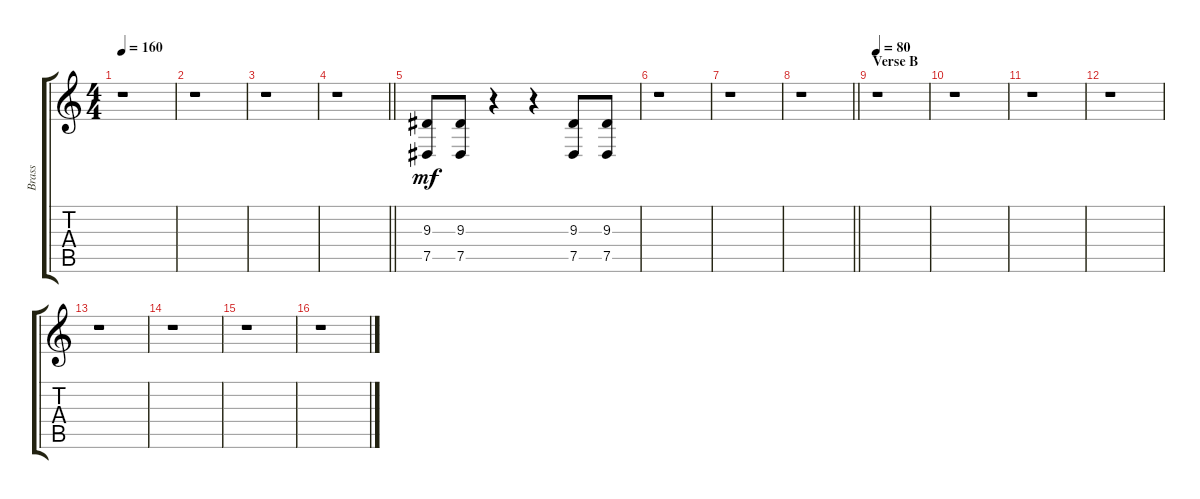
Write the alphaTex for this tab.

\track ("Brass" "Brass") {instrument brasssection}
\staff {score tabs}
\tuning (Eb4 Bb3 Gb3 Db3 Ab2 Eb2) {hide}
\ts (4 4)
\tempo 160
\clef g2
\ks c
r.1{dy mf} |
r.1 |
r.1 |
\barLineRight lightlight
r.1 |
\section ("" "")
(9.3 7.5).8 (9.3 7.5).8 r.4 r.4 (9.3 7.5).8 (9.3 7.5).8 |
r.1 |
r.1 |
\barLineRight lightlight
r.1 |
\section ("" "Verse B")
\tempo 80
r.1 |
r.1 |
r.1 |
r.1 |
r.1 |
r.1 |
r.1 |
r.1
